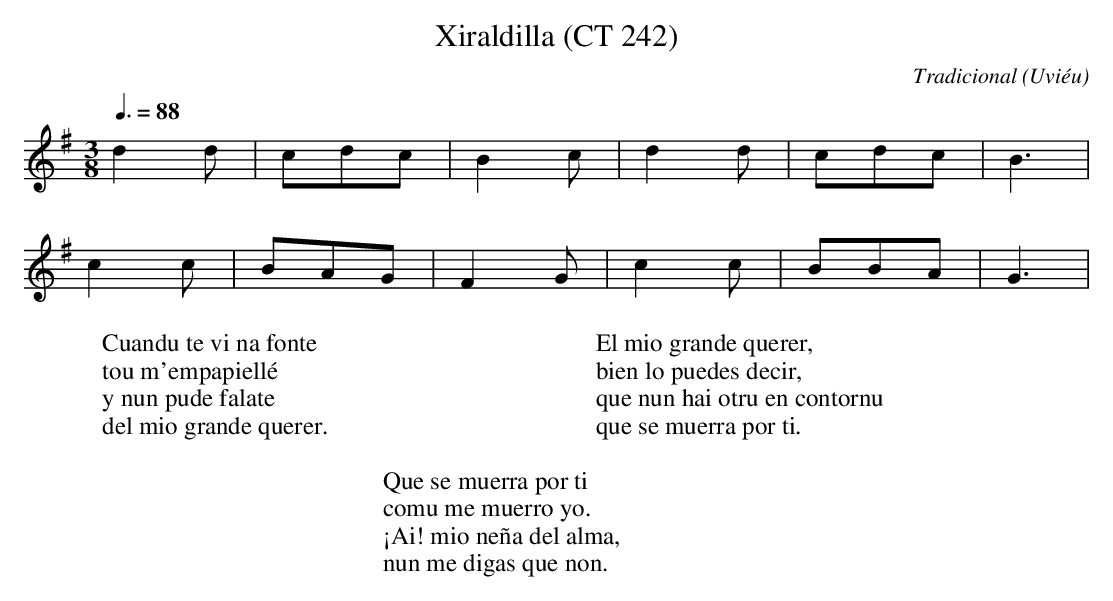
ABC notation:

X:1
T:Xiraldilla (CT 242)
C:Tradicional
O:Uviéu
M:3/8
L:1/8
Q:3/8=88
W:Cuandu te vi na fonte
W:tou m'empapiellé
W:y nun pude falate
W:del mio grande querer.
W:
W:El mio grande querer,
W:bien lo puedes decir,
W:que nun hai otru en contornu
W:que se muerra por ti.
W:
W:Que se muerra por ti
W:comu me muerro yo.
W:¡Ai! mio neña del alma,
W:nun me digas que non.
K:G
d2d|cdc|B2c|d2d|cdc|B3|
c2c|BAG|F2G|c2c|BBA|G3|
